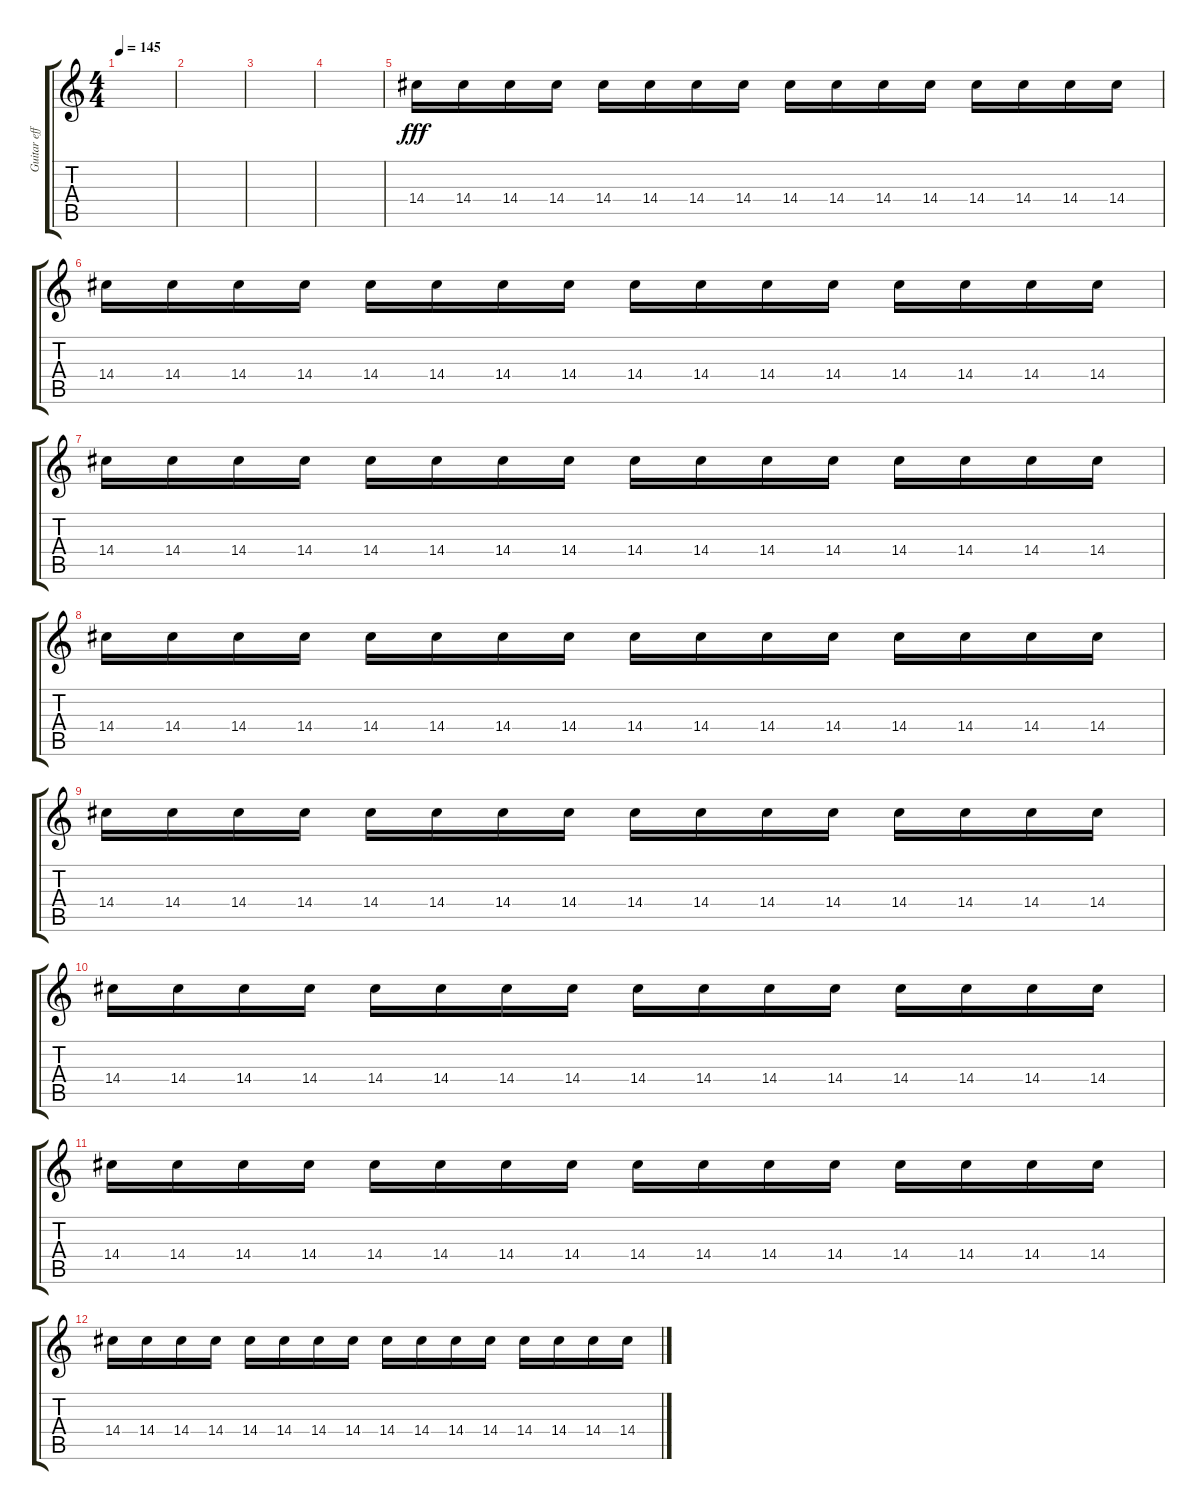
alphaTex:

\track ("Guitar effects" "Guitar eff") {instrument distortionguitar}
\staff {score tabs}
\tuning (Db4 Ab3 E3 B2 Gb2 Db2) {hide}
\ts (4 4)
\tempo 145
\clef g2
\ks c
|
|
|
|
14.4.16{dy fff volume 8 instrument musicbox} 14.4.16 14.4.16 14.4.16 14.4.16 14.4.16 14.4.16 14.4.16 14.4.16 14.4.16 14.4.16 14.4.16 14.4.16 14.4.16 14.4.16 14.4.16 |
14.4.16 14.4.16 14.4.16 14.4.16 14.4.16 14.4.16 14.4.16 14.4.16 14.4.16 14.4.16 14.4.16 14.4.16 14.4.16 14.4.16 14.4.16 14.4.16 |
14.4.16 14.4.16 14.4.16 14.4.16 14.4.16 14.4.16 14.4.16 14.4.16 14.4.16 14.4.16 14.4.16 14.4.16 14.4.16 14.4.16 14.4.16 14.4.16 |
14.4.16 14.4.16 14.4.16 14.4.16 14.4.16 14.4.16 14.4.16 14.4.16 14.4.16 14.4.16 14.4.16 14.4.16 14.4.16 14.4.16 14.4.16 14.4.16 |
14.4.16 14.4.16 14.4.16 14.4.16 14.4.16 14.4.16 14.4.16 14.4.16 14.4.16 14.4.16 14.4.16 14.4.16 14.4.16 14.4.16 14.4.16 14.4.16 |
14.4.16 14.4.16 14.4.16 14.4.16 14.4.16 14.4.16 14.4.16 14.4.16 14.4.16 14.4.16 14.4.16 14.4.16 14.4.16 14.4.16 14.4.16 14.4.16 |
14.4.16 14.4.16 14.4.16 14.4.16 14.4.16 14.4.16 14.4.16 14.4.16 14.4.16 14.4.16 14.4.16 14.4.16 14.4.16 14.4.16 14.4.16 14.4.16 |
14.4.16 14.4.16 14.4.16 14.4.16 14.4.16 14.4.16 14.4.16 14.4.16 14.4.16 14.4.16 14.4.16 14.4.16 14.4.16 14.4.16 14.4.16 14.4.16
